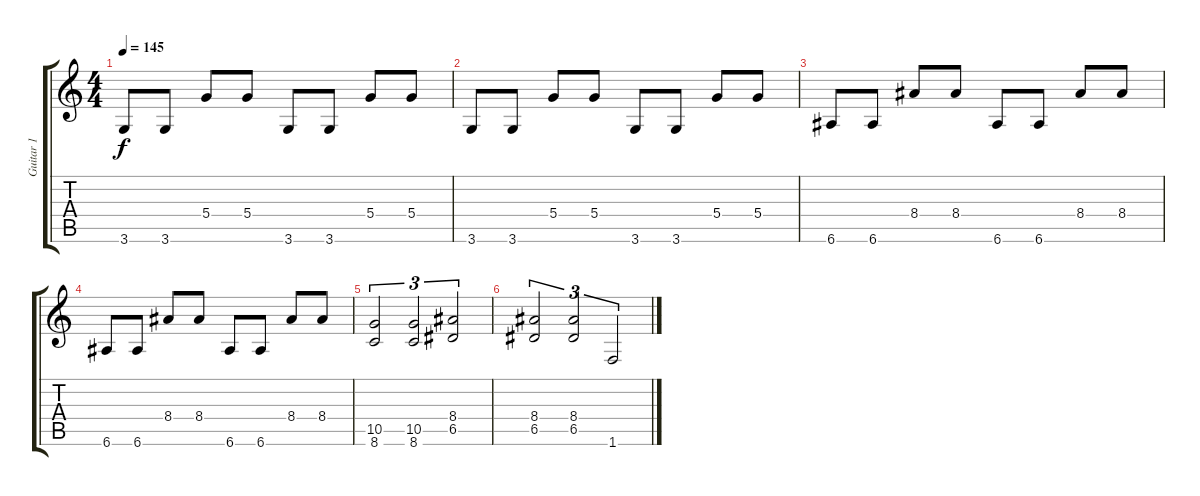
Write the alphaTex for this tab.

\track ("Guitar 1" "Guitar 1") {instrument distortionguitar}
\staff {score tabs}
\tuning (E4 B3 G3 D3 A2 E2) {hide}
\ts (4 4)
\tempo 145
\clef g2
\ks c
3.6.8{dy f} 3.6.8 5.4.8 5.4.8 3.6.8 3.6.8 5.4.8 5.4.8 |
3.6.8 3.6.8 5.4.8 5.4.8 3.6.8 3.6.8 5.4.8 5.4.8 |
6.6.8 6.6.8 8.4.8 8.4.8 6.6.8 6.6.8 8.4.8 8.4.8 |
6.6.8 6.6.8 8.4.8 8.4.8 6.6.8 6.6.8 8.4.8 8.4.8 |
(10.5 8.6).2{tu (3 2)} (10.5 8.6).2{tu (3 2)} (8.4 6.5).2{tu (3 2)} |
(8.4 6.5).2{tu (3 2)} (8.4 6.5).2{tu (3 2)} 1.6.2{tu (3 2)}
